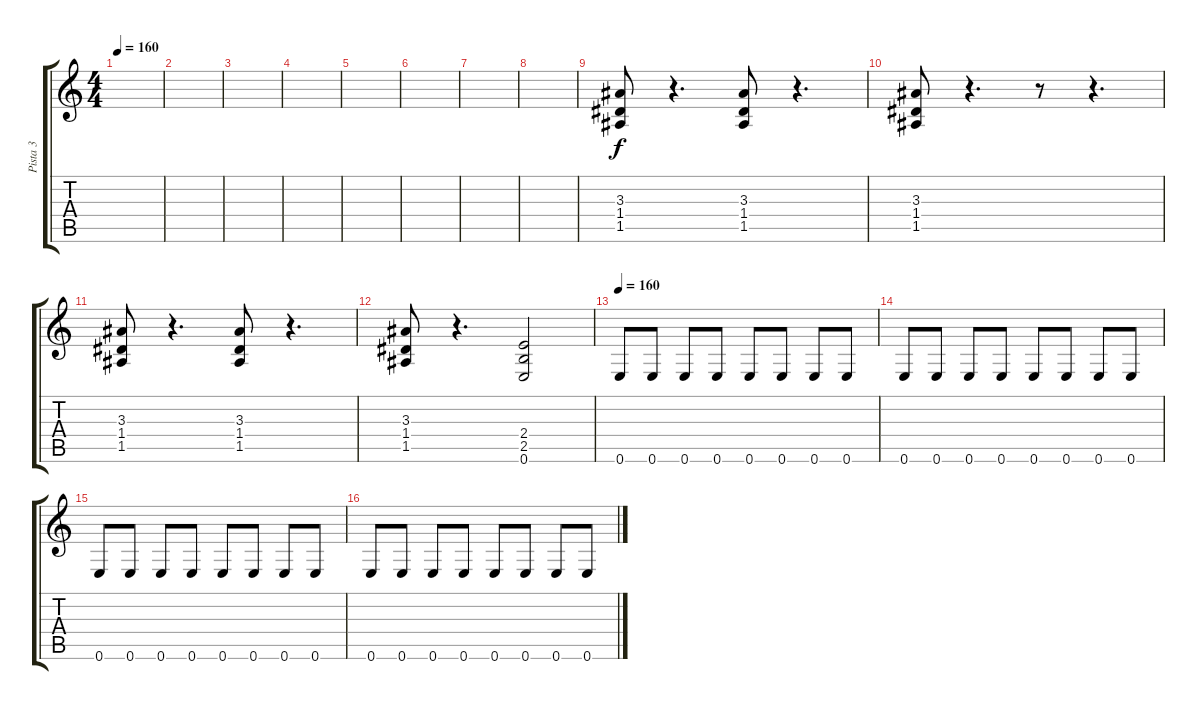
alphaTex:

\track ("Pista 3" "Pista 3") {instrument overdrivenguitar}
\staff {score tabs}
\tuning (E4 B3 G3 D3 A2 E2) {hide}
\ts (4 4)
\tempo 160
\tempo 120
\tempo 160
\clef g2
\ks c
|
|
|
|
|
|
|
|
(3.3 1.4 1.5).8 r.4{d} (3.3 1.4 1.5).8 r.4{d} |
(3.3 1.4 1.5).8 r.4{d} r.8 r.4{d} |
(3.3 1.4 1.5).8 r.4{d} (3.3 1.4 1.5).8 r.4{d} |
(3.3 1.4 1.5).8 r.4{d} (2.4 2.5 0.6).2 |
\tempo 180
\tempo 160
0.6.8 0.6.8 0.6.8 0.6.8 0.6.8 0.6.8 0.6.8 0.6.8 |
0.6.8 0.6.8 0.6.8 0.6.8 0.6.8 0.6.8 0.6.8 0.6.8 |
0.6.8 0.6.8 0.6.8 0.6.8 0.6.8 0.6.8 0.6.8 0.6.8 |
0.6.8 0.6.8 0.6.8 0.6.8 0.6.8 0.6.8 0.6.8 0.6.8
